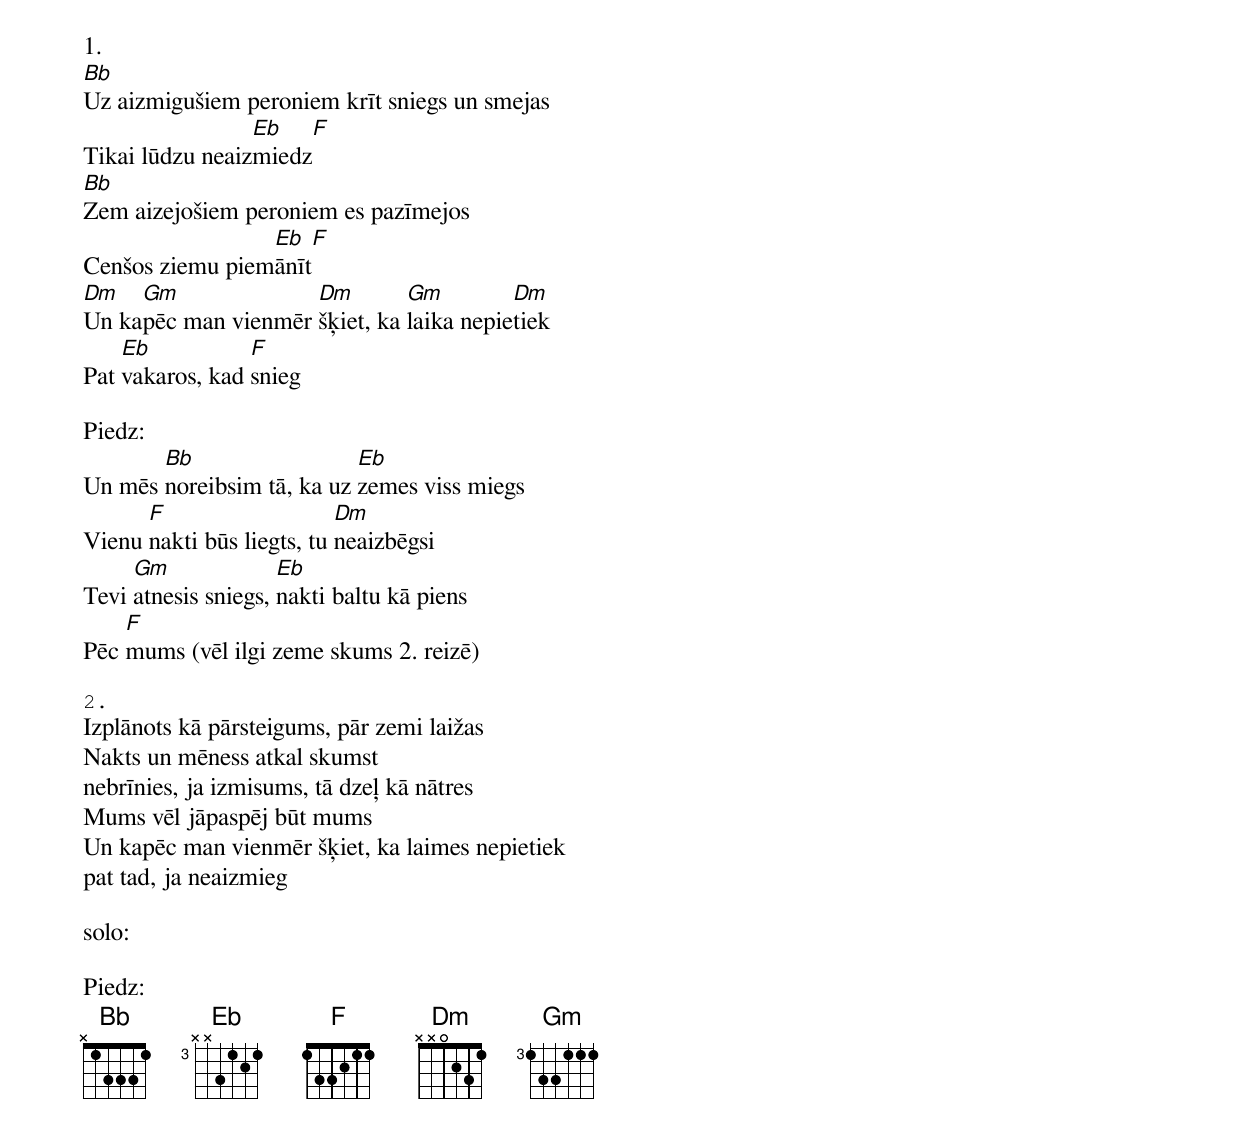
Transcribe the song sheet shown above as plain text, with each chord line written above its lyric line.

1.
Bb
Uz aizmigušiem peroniem krīt sniegs un smejas
                 Eb   F
Tikai lūdzu neaizmiedz
Bb
Zem aizejošiem peroniem es pazīmejos
                 Eb  F
Cenšos ziemu piemānīt
Dm   Gm              Dm        Gm         Dm
Un kapēc man vienmēr šķiet, ka laika nepietiek
    Eb           F
Pat vakaros, kad snieg

Piedz:
       Bb                  Eb
Un mēs noreibsim tā, ka uz zemes viss miegs
      F                    Dm
Vienu nakti būs liegts, tu neaizbēgsi
     Gm              Eb
Tevi atnesis sniegs, nakti baltu kā piens
    F
Pēc mums (vēl ilgi zeme skums 2. reizē)

2.
Izplānots kā pārsteigums, pār zemi laižas
Nakts un mēness atkal skumst
nebrīnies, ja izmisums, tā dzeļ kā nātres
Mums vēl jāpaspēj būt mums
Un kapēc man vienmēr šķiet, ka laimes nepietiek
pat tad, ja neaizmieg

solo:

Piedz:
